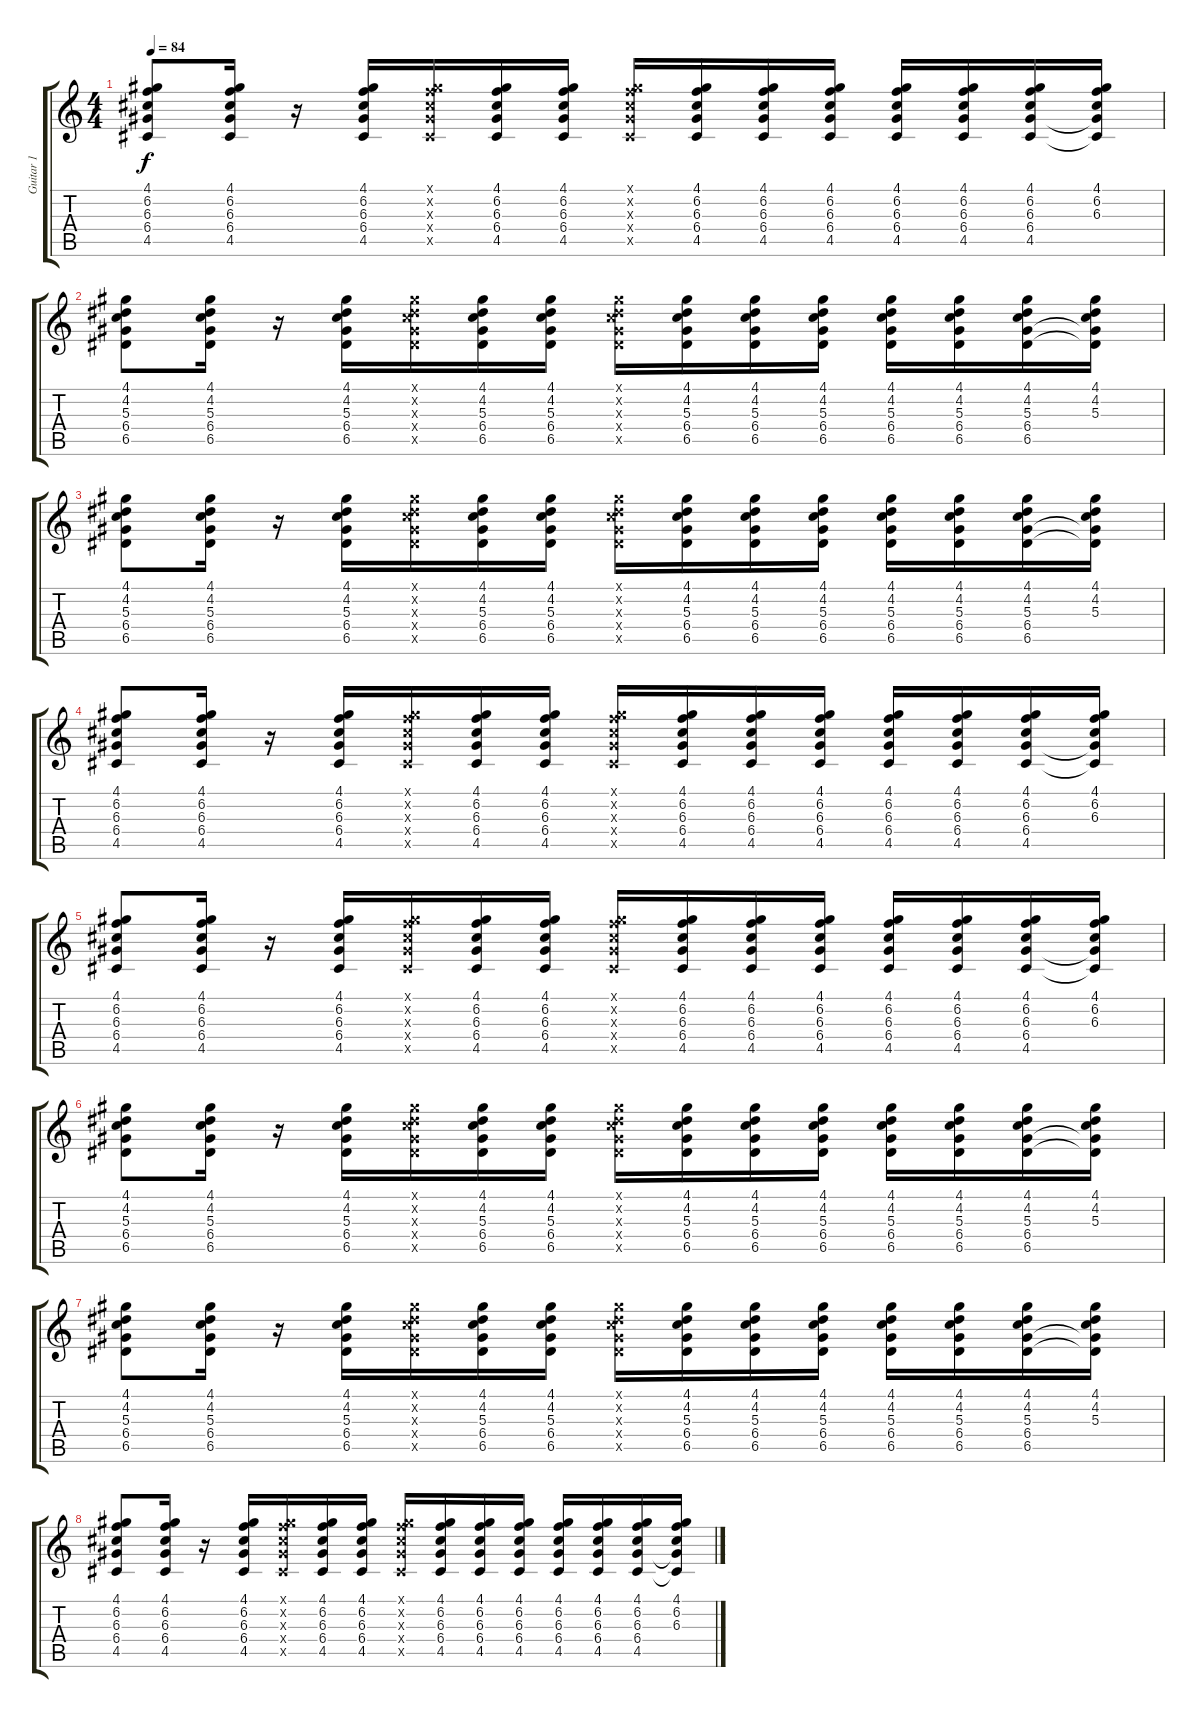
\track ("Guitar 1" "Guitar 1") {instrument overdrivenguitar}
\staff {score tabs}
\tuning (E4 B3 G3 D3 A2 E2) {hide}
\ts (4 4)
\tempo 84
\clef g2
\ks c
(4.1 6.2 6.3 6.4 4.5).8{dy f} (4.1 6.2 6.3 6.4 4.5).16 r.16 (4.1 6.2 6.3 6.4 4.5).16 (4.1{x} 6.2{x} 6.3{x} 6.4{x} 4.5{x}).16 (4.1 6.2 6.3 6.4 4.5).16 (4.1 6.2 6.3 6.4 4.5).16 (4.1{x} 6.2{x} 6.3{x} 6.4{x} 4.5{x}).16 (4.1 6.2 6.3 6.4 4.5).16 (4.1 6.2 6.3 6.4 4.5).16 (4.1 6.2 6.3 6.4 4.5).16 (4.1 6.2 6.3 6.4 4.5).16 (4.1 6.2 6.3 6.4 4.5).16 (4.1 6.2 6.3 6.4 4.5).16 (4.1 6.2 6.3 6.4{t} 4.5{t}).16 |
(4.1 4.2 5.3 6.4 6.5).8 (4.1 4.2 5.3 6.4 6.5).16 r.16 (4.1 4.2 5.3 6.4 6.5).16 (4.1{x} 4.2{x} 5.3{x} 6.4{x} 6.5{x}).16 (4.1 4.2 5.3 6.4 6.5).16 (4.1 4.2 5.3 6.4 6.5).16 (4.1{x} 4.2{x} 5.3{x} 6.4{x} 6.5{x}).16 (4.1 4.2 5.3 6.4 6.5).16 (4.1 4.2 5.3 6.4 6.5).16 (4.1 4.2 5.3 6.4 6.5).16 (4.1 4.2 5.3 6.4 6.5).16 (4.1 4.2 5.3 6.4 6.5).16 (4.1 4.2 5.3 6.4 6.5).16 (4.1 4.2 5.3 6.4{t} 6.5{t}).16 |
(4.1 4.2 5.3 6.4 6.5).8 (4.1 4.2 5.3 6.4 6.5).16 r.16 (4.1 4.2 5.3 6.4 6.5).16 (4.1{x} 4.2{x} 5.3{x} 6.4{x} 6.5{x}).16 (4.1 4.2 5.3 6.4 6.5).16 (4.1 4.2 5.3 6.4 6.5).16 (4.1{x} 4.2{x} 5.3{x} 6.4{x} 6.5{x}).16 (4.1 4.2 5.3 6.4 6.5).16 (4.1 4.2 5.3 6.4 6.5).16 (4.1 4.2 5.3 6.4 6.5).16 (4.1 4.2 5.3 6.4 6.5).16 (4.1 4.2 5.3 6.4 6.5).16 (4.1 4.2 5.3 6.4 6.5).16 (4.1 4.2 5.3 6.4{t} 6.5{t}).16 |
(4.1 6.2 6.3 6.4 4.5).8 (4.1 6.2 6.3 6.4 4.5).16 r.16 (4.1 6.2 6.3 6.4 4.5).16 (4.1{x} 6.2{x} 6.3{x} 6.4{x} 4.5{x}).16 (4.1 6.2 6.3 6.4 4.5).16 (4.1 6.2 6.3 6.4 4.5).16 (4.1{x} 6.2{x} 6.3{x} 6.4{x} 4.5{x}).16 (4.1 6.2 6.3 6.4 4.5).16 (4.1 6.2 6.3 6.4 4.5).16 (4.1 6.2 6.3 6.4 4.5).16 (4.1 6.2 6.3 6.4 4.5).16 (4.1 6.2 6.3 6.4 4.5).16 (4.1 6.2 6.3 6.4 4.5).16 (4.1 6.2 6.3 6.4{t} 4.5{t}).16 |
(4.1 6.2 6.3 6.4 4.5).8{volume 8} (4.1 6.2 6.3 6.4 4.5).16 r.16 (4.1 6.2 6.3 6.4 4.5).16 (4.1{x} 6.2{x} 6.3{x} 6.4{x} 4.5{x}).16 (4.1 6.2 6.3 6.4 4.5).16 (4.1 6.2 6.3 6.4 4.5).16 (4.1{x} 6.2{x} 6.3{x} 6.4{x} 4.5{x}).16 (4.1 6.2 6.3 6.4 4.5).16 (4.1 6.2 6.3 6.4 4.5).16 (4.1 6.2 6.3 6.4 4.5).16 (4.1 6.2 6.3 6.4 4.5).16 (4.1 6.2 6.3 6.4 4.5).16 (4.1 6.2 6.3 6.4 4.5).16 (4.1 6.2 6.3 6.4{t} 4.5{t}).16 |
(4.1 4.2 5.3 6.4 6.5).8 (4.1 4.2 5.3 6.4 6.5).16 r.16 (4.1 4.2 5.3 6.4 6.5).16 (4.1{x} 4.2{x} 5.3{x} 6.4{x} 6.5{x}).16 (4.1 4.2 5.3 6.4 6.5).16 (4.1 4.2 5.3 6.4 6.5).16 (4.1{x} 4.2{x} 5.3{x} 6.4{x} 6.5{x}).16 (4.1 4.2 5.3 6.4 6.5).16 (4.1 4.2 5.3 6.4 6.5).16 (4.1 4.2 5.3 6.4 6.5).16 (4.1 4.2 5.3 6.4 6.5).16 (4.1 4.2 5.3 6.4 6.5).16 (4.1 4.2 5.3 6.4 6.5).16 (4.1 4.2 5.3 6.4{t} 6.5{t}).16 |
(4.1 4.2 5.3 6.4 6.5).8 (4.1 4.2 5.3 6.4 6.5).16 r.16 (4.1 4.2 5.3 6.4 6.5).16 (4.1{x} 4.2{x} 5.3{x} 6.4{x} 6.5{x}).16 (4.1 4.2 5.3 6.4 6.5).16 (4.1 4.2 5.3 6.4 6.5).16 (4.1{x} 4.2{x} 5.3{x} 6.4{x} 6.5{x}).16 (4.1 4.2 5.3 6.4 6.5).16 (4.1 4.2 5.3 6.4 6.5).16 (4.1 4.2 5.3 6.4 6.5).16 (4.1 4.2 5.3 6.4 6.5).16 (4.1 4.2 5.3 6.4 6.5).16 (4.1 4.2 5.3 6.4 6.5).16 (4.1 4.2 5.3 6.4{t} 6.5{t}).16 |
(4.1 6.2 6.3 6.4 4.5).8 (4.1 6.2 6.3 6.4 4.5).16 r.16 (4.1 6.2 6.3 6.4 4.5).16 (4.1{x} 6.2{x} 6.3{x} 6.4{x} 4.5{x}).16 (4.1 6.2 6.3 6.4 4.5).16 (4.1 6.2 6.3 6.4 4.5).16 (4.1{x} 6.2{x} 6.3{x} 6.4{x} 4.5{x}).16 (4.1 6.2 6.3 6.4 4.5).16 (4.1 6.2 6.3 6.4 4.5).16 (4.1 6.2 6.3 6.4 4.5).16 (4.1 6.2 6.3 6.4 4.5).16 (4.1 6.2 6.3 6.4 4.5).16 (4.1 6.2 6.3 6.4 4.5).16 (4.1 6.2 6.3 6.4{t} 4.5{t}).16
